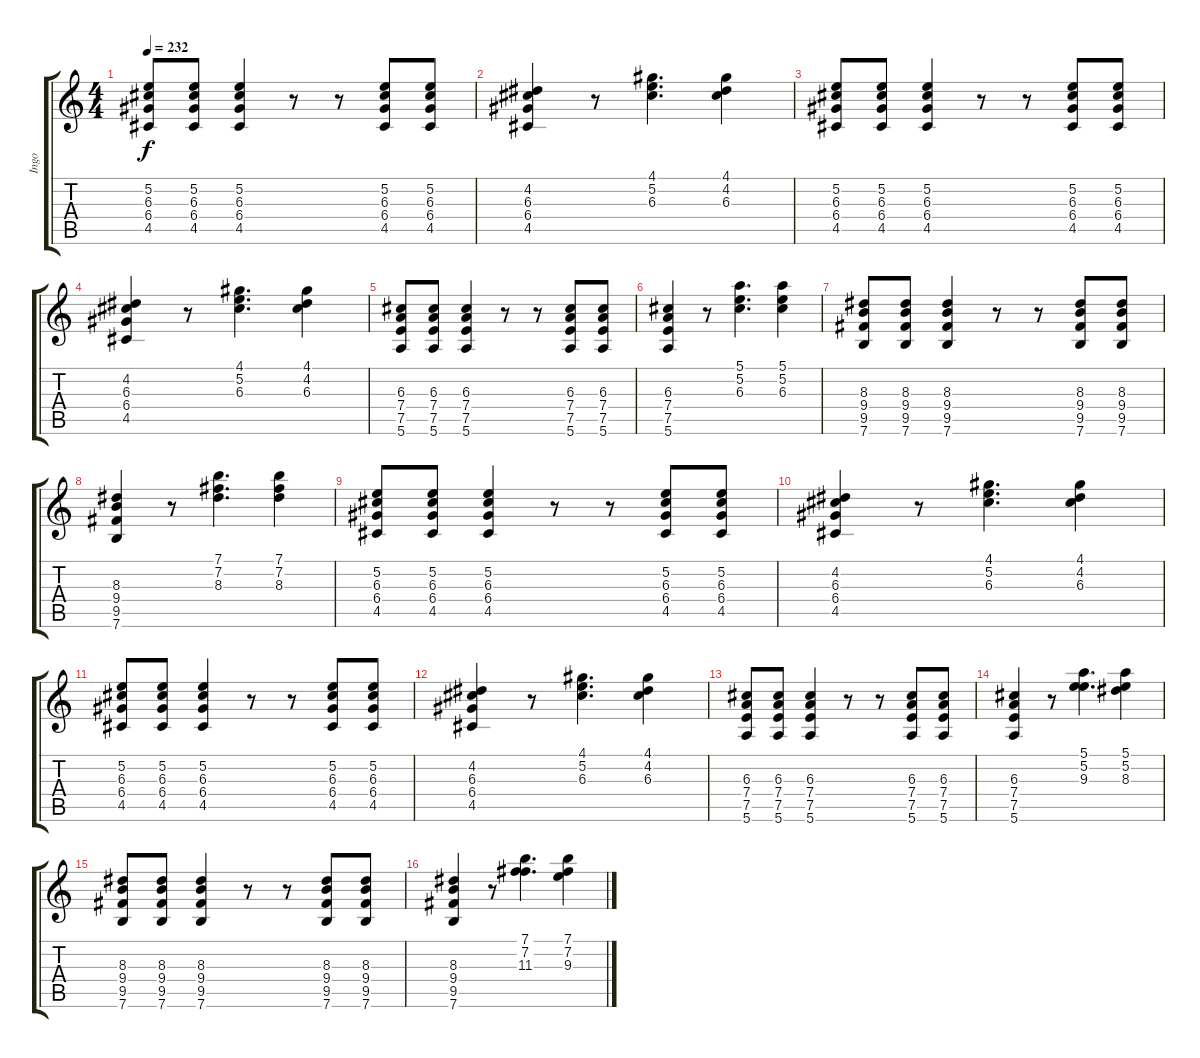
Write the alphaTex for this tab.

\track ("Ingo" "Ingo") {instrument electricguitarclean}
\staff {score tabs}
\tuning (E4 B3 G3 D3 A2 E2) {hide}
\ts (4 4)
\tempo 232
\clef g2
\ks c
(5.2 6.3 6.4 4.5).8{dy f} (5.2 6.3 6.4 4.5).8 (5.2 6.3 6.4 4.5).4 r.8 r.8 (5.2 6.3 6.4 4.5).8 (5.2 6.3 6.4 4.5).8 |
(4.2 6.3 6.4 4.5).4 r.8 (4.1 5.2 6.3).4{d} (4.1 4.2 6.3).4 |
(5.2 6.3 6.4 4.5).8 (5.2 6.3 6.4 4.5).8 (5.2 6.3 6.4 4.5).4 r.8 r.8 (5.2 6.3 6.4 4.5).8 (5.2 6.3 6.4 4.5).8 |
(4.2 6.3 6.4 4.5).4 r.8 (4.1 5.2 6.3).4{d} (4.1 4.2 6.3).4 |
(6.3 7.4 7.5 5.6).8 (6.3 7.4 7.5 5.6).8 (6.3 7.4 7.5 5.6).4 r.8 r.8 (6.3 7.4 7.5 5.6).8 (6.3 7.4 7.5 5.6).8 |
(6.3 7.4 7.5 5.6).4 r.8 (5.1 5.2 6.3).4{d} (5.1 5.2 6.3).4 |
(8.3 9.4 9.5 7.6).8 (8.3 9.4 9.5 7.6).8 (8.3 9.4 9.5 7.6).4 r.8 r.8 (8.3 9.4 9.5 7.6).8 (8.3 9.4 9.5 7.6).8 |
(8.3 9.4 9.5 7.6).4 r.8 (7.1 7.2 8.3).4{d} (7.1 7.2 8.3).4 |
(5.2 6.3 6.4 4.5).8 (5.2 6.3 6.4 4.5).8 (5.2 6.3 6.4 4.5).4 r.8 r.8 (5.2 6.3 6.4 4.5).8 (5.2 6.3 6.4 4.5).8 |
(4.2 6.3 6.4 4.5).4 r.8 (4.1 5.2 6.3).4{d} (4.1 4.2 6.3).4 |
(5.2 6.3 6.4 4.5).8 (5.2 6.3 6.4 4.5).8 (5.2 6.3 6.4 4.5).4 r.8 r.8 (5.2 6.3 6.4 4.5).8 (5.2 6.3 6.4 4.5).8 |
(4.2 6.3 6.4 4.5).4 r.8 (4.1 5.2 6.3).4{d} (4.1 4.2 6.3).4 |
(6.3 7.4 7.5 5.6).8 (6.3 7.4 7.5 5.6).8 (6.3 7.4 7.5 5.6).4 r.8 r.8 (6.3 7.4 7.5 5.6).8 (6.3 7.4 7.5 5.6).8 |
(6.3 7.4 7.5 5.6).4 r.8 (5.1 5.2 9.3).4{d} (5.1 5.2 8.3).4 |
(8.3 9.4 9.5 7.6).8 (8.3 9.4 9.5 7.6).8 (8.3 9.4 9.5 7.6).4 r.8 r.8 (8.3 9.4 9.5 7.6).8 (8.3 9.4 9.5 7.6).8 |
(8.3 9.4 9.5 7.6).4 r.8 (7.1 7.2 11.3).4{d} (7.1 7.2 9.3).4
